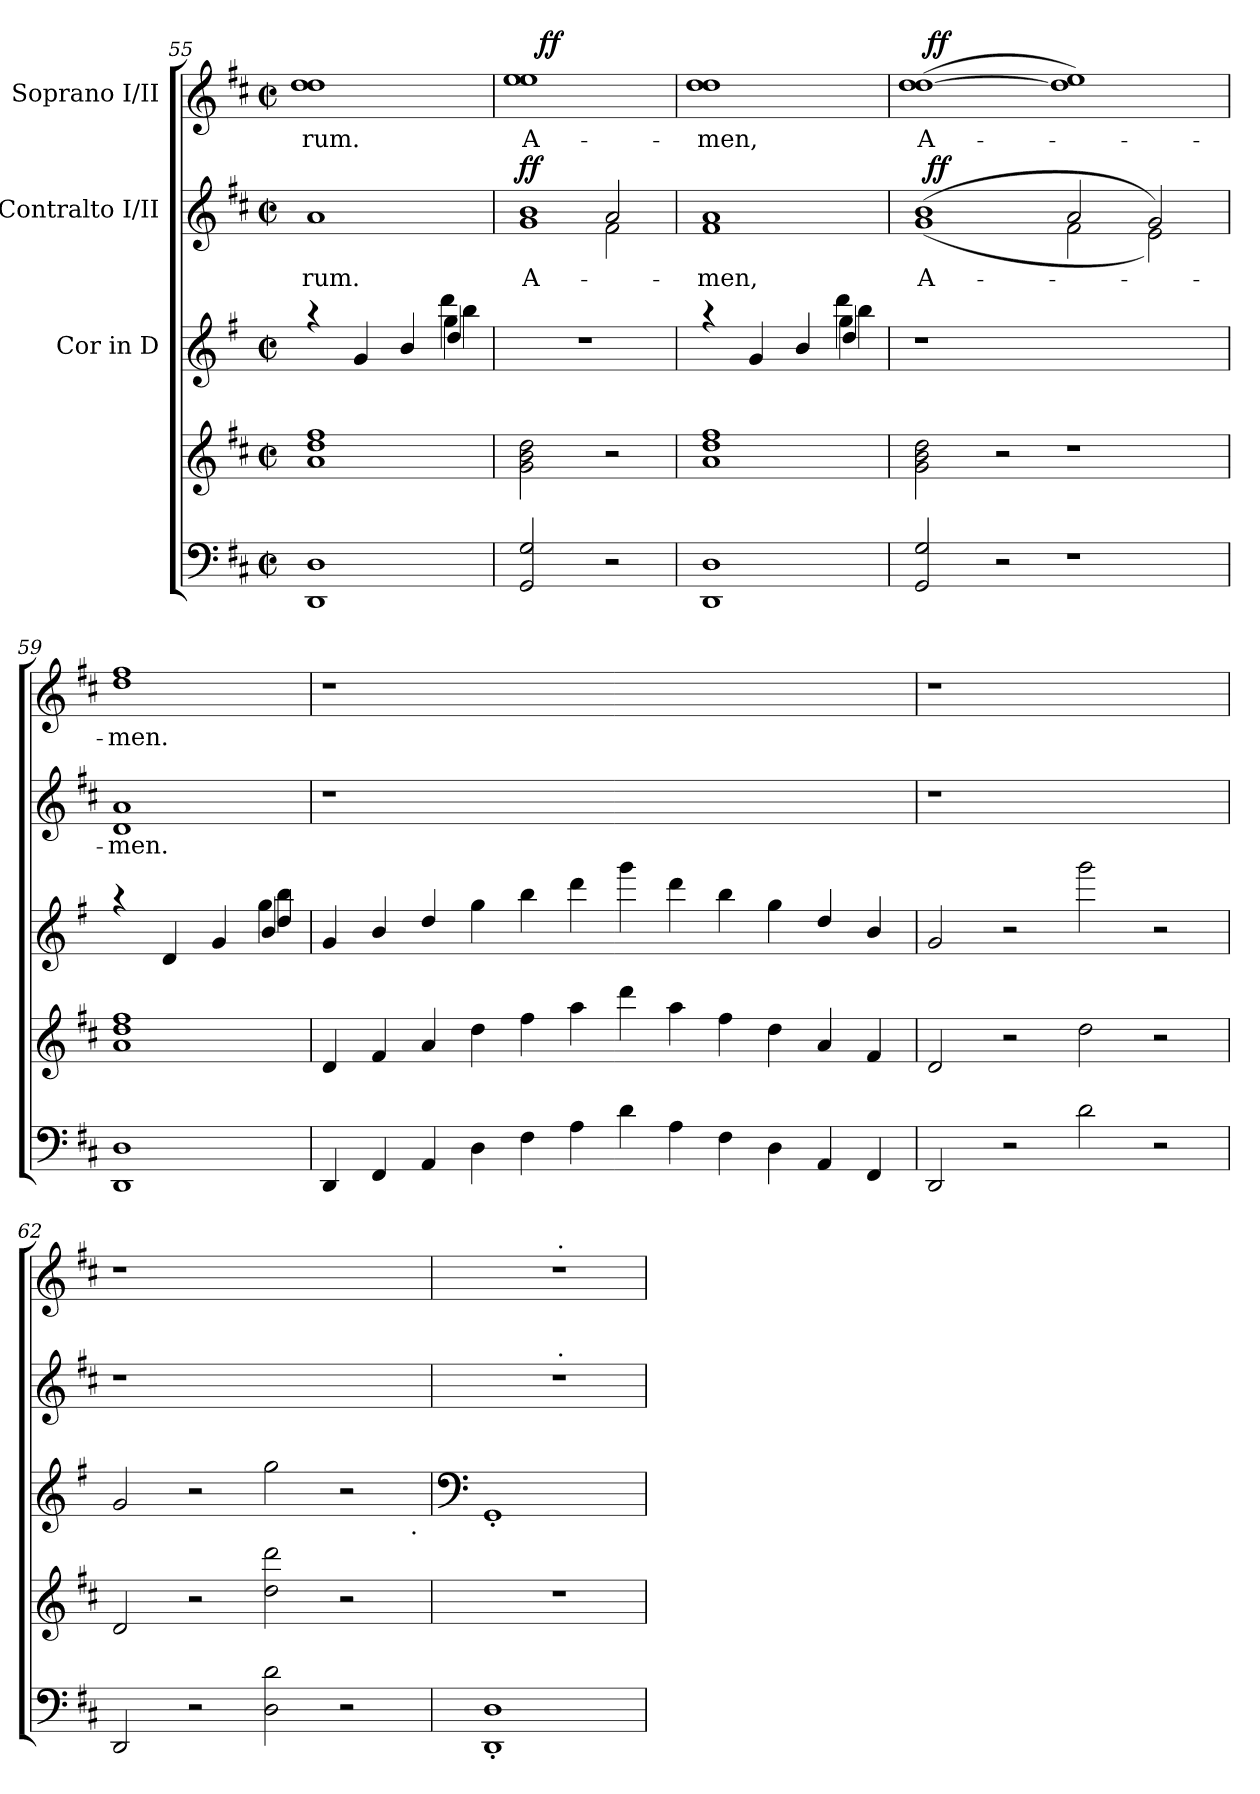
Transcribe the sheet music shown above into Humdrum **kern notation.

**kern	**kern	**kern	**kern	**text	**dynam	**kern	**text	**dynam
*part5	*part4	*part3	*part2	*part2	*part2	*part1	*part1	*part1
*staff5	*staff4	*staff3	*staff2	*staff2	*staff2	*staff1	*staff1	*staff1
*	*	*I"Cor in D	*I"Contralto I/II	*	*	*I"Soprano I/II	*	*
!!LO:LB:g=z
*clefF4	*clefG2	*clefG2	*clefG2	*	*	*clefG2	*	*
*ITrd1c2	*ITrd1c2	*ITrd4c7	*ITrd1c2	*	*	*ITrd1c2	*	*
*k[]	*k[]	*k[]	*k[]	*	*	*k[]	*	*
*C:	*C:	*C:	*C:	*	*	*C:	*	*
*M2/2	*M2/2	*M2/2	*M2/2	*	*	*M2/2	*	*
*met(c|)	*met(c|)	*met(c|)	*met(c|)	*	*	*met(c|)	*	*
=55	=55	=55	=55	=55	=55	=55	=55	=55
*	*	*^	*	*	*	*	*	*
*	*	*	*^	*	*	*	*	*	*
*	*	*	*	*^	*	*	*	*	*	*
!	!	!	!	!	!	!	!LO:LY:b	!	!	!LO:LY:b	!
1CC 1C	1g 1cc 1ee	4raa	2.ryy	2.ryy	2.ryy	1g	-rum.	.	1cc 1cc	-rum.	.
.	.	4c>/	.	.	.	.	.	.	.	.	.
.	.	4e/	.	.	.	.	.	.	.	.	.
.	.	4g/	4cc<\	4ee\	4gg\	.	.	.	.	.	.
=56	=56	=56	=56	=56	=56	=56	=56	=56	=56	=56	=56
!	!	!	!	!	!	!	!LO:LY:b	!LO:DY:a	!	!LO:LY:b:rj	!
*	*	*	*	*	*	*^	*	*	*^	*	*
*	*	*	*	*	*	*	*^	*	*	*	*	*	*
*	*	*v	*v	*v	*v	*	*	*^	*	*	*	*	*	*
2FF/ 2F/	2f\ 2a\ 2cc\	1r	1a	1f	2ryy	2ryy	A-	ff	1dd 1dd	16ryy	A-	.
!	!	!	!	!	!	!	!	!	!	!	!	!LO:DY:a
.	.	.	.	.	.	.	.	.	.	2...ryy	.	ff
2r	2r	.	.	.	2g/	2e\	.	.	.	.	.	.
=57	=57	=57	=57	=57	=57	=57	=57	=57	=57	=57	=57	=57
*	*	*^	*	*	*	*	*	*	*	*	*	*
*	*	*	*^	*	*	*	*	*	*	*	*	*	*
*	*	*	*	*^	*	*	*	*	*	*	*	*	*	*
!	!	!	!	!	!	!	!	!	!	!LO:LY:b	!	!	!	!LO:LY:b	!
*	*	*	*	*	*	*v	*v	*v	*v	*	*	*	*	*	*
*	*	*	*	*	*	*	*	*	*v	*v	*	*
1CC 1C	1g 1cc 1ee	4raa	2.ryy	2.ryy	2.ryy	1e 1g	-men,	.	1cc 1cc	-men,	.
.	.	4c>/	.	.	.	.	.	.	.	.	.
.	.	4e/	.	.	.	.	.	.	.	.	.
.	.	4g/	4cc<\	4ee\	4gg\	.	.	.	.	.	.
=58	=58	=58	=58	=58	=58	=58	=58	=58	=58	=58	=58
!	!	!	!	!	!	!	!LO:LY:b	!	!	!LO:LY:b	!
*	*	*	*	*	*	*^	*	*	*^	*	*
*	*	*v	*v	*v	*v	*	*^	*	*	*	*	*	*
2FF/ 2F/	2f\ 2a\ 2cc\	1r	(>1a	(<1f	32ryy	A-	.	(>1cc [<1cc	32ryy	A-	.
!	!	!	!	!	!	!	!LO:DY:a	!	!	!	!LO:DY:a
.	.	.	.	.	1ryy	.	ff	.	1ryy	.	ff
2r	2r	.	.	.	.	.	.	.	.	.	.
1r	1r	1ryy	2g/	2e\	.	.	.	1cc] 1dd)	.	.	.
.	.	.	.	.	2ryy	.	.	.	2ryy	.	.
.	.	.	2f/)	2d\)	.	.	.	.	.	.	.
.	.	.	.	.	4...ryy	.	.	.	4...ryy	.	.
!!LO:LB:g=z
=59	=59	=59	=59	=59	=59	=59	=59	=59	=59	=59	=59
*	*	*^	*	*	*	*	*	*	*	*	*
*	*	*	*^	*	*	*	*	*	*	*	*	*
*	*	*	*	*^	*	*	*	*	*	*	*	*	*
!	!	!	!	!	!	!	!	!	!LO:LY:b	!	!	!	!LO:LY:b	!
*	*	*	*	*	*	*v	*v	*v	*	*	*	*	*	*
*	*	*	*	*	*	*	*	*	*v	*v	*	*
1CC 1C	1g 1cc 1ee	4raa	2.ryy	2.ryy	2.ryy	1c 1g	-men.	.	1cc 1ee	-men.	.
.	.	4G>/	.	.	.	.	.	.	.	.	.
.	.	4c/	.	.	.	.	.	.	.	.	.
.	.	4e/	4g>/	4cc\	4ee\	.	.	.	.	.	.
*	*	*v	*v	*v	*v	*	*	*	*	*	*
=60	=60	=60	=60	=60	=60	=60	=60	=60
4CC/	4c/	4c/	1r	.	.	1r	.	.
4EE</	4e</	4e</	.	.	.	.	.	.
4GG/	4g/	4g/	.	.	.	.	.	.
4C\	4cc\	4cc\	.	.	.	.	.	.
4E>\	4ee>\	4ee>\	0ryy	.	.	0ryy	.	.
4G\	4gg\	4gg\	.	.	.	.	.	.
4c\	4ccc\	4ccc\	.	.	.	.	.	.
4G>\	4gg>\	4gg>\	.	.	.	.	.	.
4E\	4ee\	4ee\	.	.	.	.	.	.
4C\	4cc\	4cc\	.	.	.	.	.	.
4GG</	4g</	4g</	.	.	.	.	.	.
4EE/	4e/	4e/	.	.	.	.	.	.
=61	=61	=61	=61	=61	=61	=61	=61	=61
2CC/	2c/	2c/	1r	.	.	1r	.	.
2r	2r	2r	.	.	.	.	.	.
2c\	2cc\	2ccc\	1ryy	.	.	1ryy	.	.
2r	2r	2r	.	.	.	.	.	.
=62	=62	=62	=62	=62	=62	=62	=62	=62
*	*	*^	*	*	*	*	*	*
2CC/	2c/	2c/	1ryy	1r	.	.	1r	.	.
2r	2r	2r	.	.	.	.	.	.	.
2C\ 2c\	2cc\ 2ccc\	2cc\	2...ryy	1ryy	.	.	1ryy	.	.
2r	2r	2r	.	.	.	.	.	.	.
!	!	!	!LO:TX:b:t=.	!	!	!	!	!	!
.	.	.	16ryy	.	.	.	.	.	.
*	*	*v	*v	*	*	*	*	*	*
=63	=63	=63	=63	=63	=63	=63	=63	=63
*	*	*clefF4	*	*	*	*	*	*
*	*	*	*^	*	*	*^	*	*
1CC'< 1C'<	1r	1CC'<	1r	4...ryy	.	.	1r	4...ryy	.	.
!	!	!	!	!	!	!	!	!LO:TX:a:t=.	!	!
!	!	!	!	!LO:TX:a:t=.	!	!	!	!	!	!
.	.	.	.	2ryy	.	.	.	2ryy	.	.
.	.	.	.	32ryy	.	.	.	32ryy	.	.
*	*	*	*v	*v	*	*	*	*	*	*
*	*	*	*	*	*	*v	*v	*	*
=	=	=	=	=	=	=	=	=
*-	*-	*-	*-	*-	*-	*-	*-	*-
